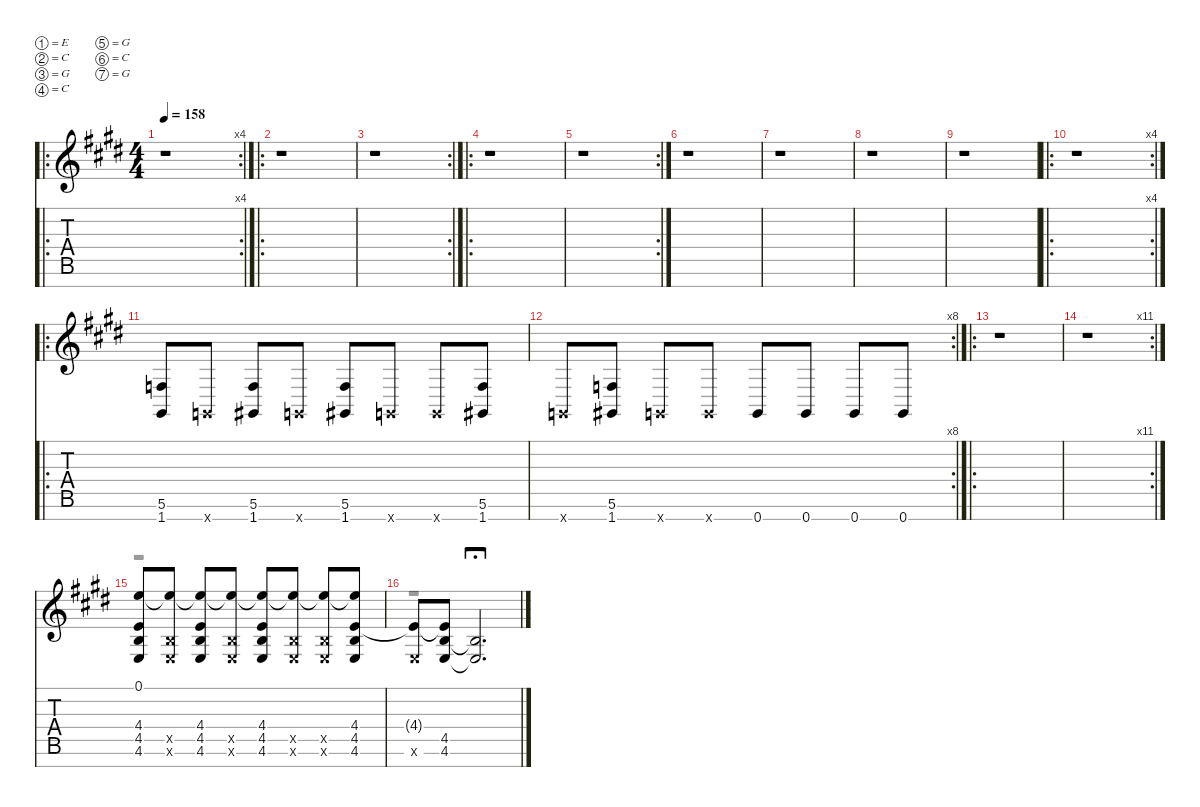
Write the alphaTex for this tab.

\defaultSystemsLayout 4
\hideDynamics
\bracketExtendMode nobrackets
\singleTrackTrackNamePolicy hidden
\multiTrackTrackNamePolicy hidden
\firstSystemTrackNameMode fullname
\firstSystemTrackNameOrientation horizontal
\otherSystemsTrackNameOrientation horizontal
\track ("Guitar 1 - 7 string" "dist.guit.") {mute instrument distortionguitar}
\staff {score tabs}
\tuning (E4 C4 G3 C3 G2 C2 G1)
\voice
\ro
\rc 4
\ts (4 4)
\tempo 158
\clef g2
\ks c#minor
r.1{dy mf beam Down} |
\ro
r.1{beam Down} |
\rc 2
r.1{beam Down} |
\ro
r.1{beam Down} |
\rc 2
r.1{beam Down} |
r.1{beam Down} |
r.1{beam Down} |
r.1{beam Down} |
r.1{beam Down} |
\ro
\rc 4
r.1{beam Down} |
\ro
(5.6{acc forcenatural} 1.7{acc #}).8{dy f beam Up} 0.7{x acc forcenatural}.8{beam Up} (5.6{acc forcenatural} 1.7{acc #}).8{beam Up} 0.7{x acc forcenatural}.8{beam Up} (5.6{acc forcenatural} 1.7{acc #}).8{beam Up} 0.7{x acc forcenatural}.8{beam Up} 0.7{x acc forcenatural}.8{beam Up} (5.6{acc forcenatural} 1.7{acc #}).8{beam Up} |
\rc 8
0.7{x acc forcenatural}.8{beam Up} (5.6{acc forcenatural} 1.7{acc #}).8{beam Up} 0.7{x acc forcenatural}.8{beam Up} 0.7{x acc forcenatural}.8{beam Up} 0.7{acc forcenatural}.8{beam Up} 0.7{acc forcenatural}.8{beam Up} 0.7{acc forcenatural}.8{beam Up} 0.7{acc forcenatural}.8{beam Up} |
\ro
r.1{beam Down} |
\rc 11
r.1{beam Down} |
(0.1{acc forcenatural} 4.4{acc forcenatural} 4.5{acc forcenatural} 4.6{acc forcenatural}).8{beam Up} (0.1{t acc forcenatural} 4.5{x acc forcenatural} 4.6{x acc forcenatural}).8{beam Up} (0.1{t acc forcenatural} 4.4{acc forcenatural} 4.5{acc forcenatural} 4.6{acc forcenatural}).8{beam Up} (0.1{t acc forcenatural} 4.5{x acc forcenatural} 4.6{x acc forcenatural}).8{beam Up} (0.1{t acc forcenatural} 4.4{acc forcenatural} 4.5{acc forcenatural} 4.6{acc forcenatural}).8{beam Up} (0.1{t acc forcenatural} 4.5{x acc forcenatural} 4.6{x acc forcenatural}).8{beam Up} (0.1{t acc forcenatural} 4.5{x acc forcenatural} 4.6{x acc forcenatural}).8{beam Up} (0.1{t acc forcenatural} 4.4{acc forcenatural} 4.5{acc forcenatural} 4.6{acc forcenatural}).8{beam Up} |
(4.4{t acc forcenatural} 4.6{x acc forcenatural}).8{beam Up} (4.4{t acc forcenatural} 4.5{acc forcenatural} 4.6{acc forcenatural}).8{beam Up} (4.6{t acc forcenatural} 4.5{t acc forcenatural}).2{d fermata (long 1) beam Up}
\voice
\clef g2
\ottava regular
\simile none
\ks c#minor
|
|
|
|
|
|
|
|
|
|
|
|
|
|
r.1{dy mf beam Down} |
r.1{beam Down}
